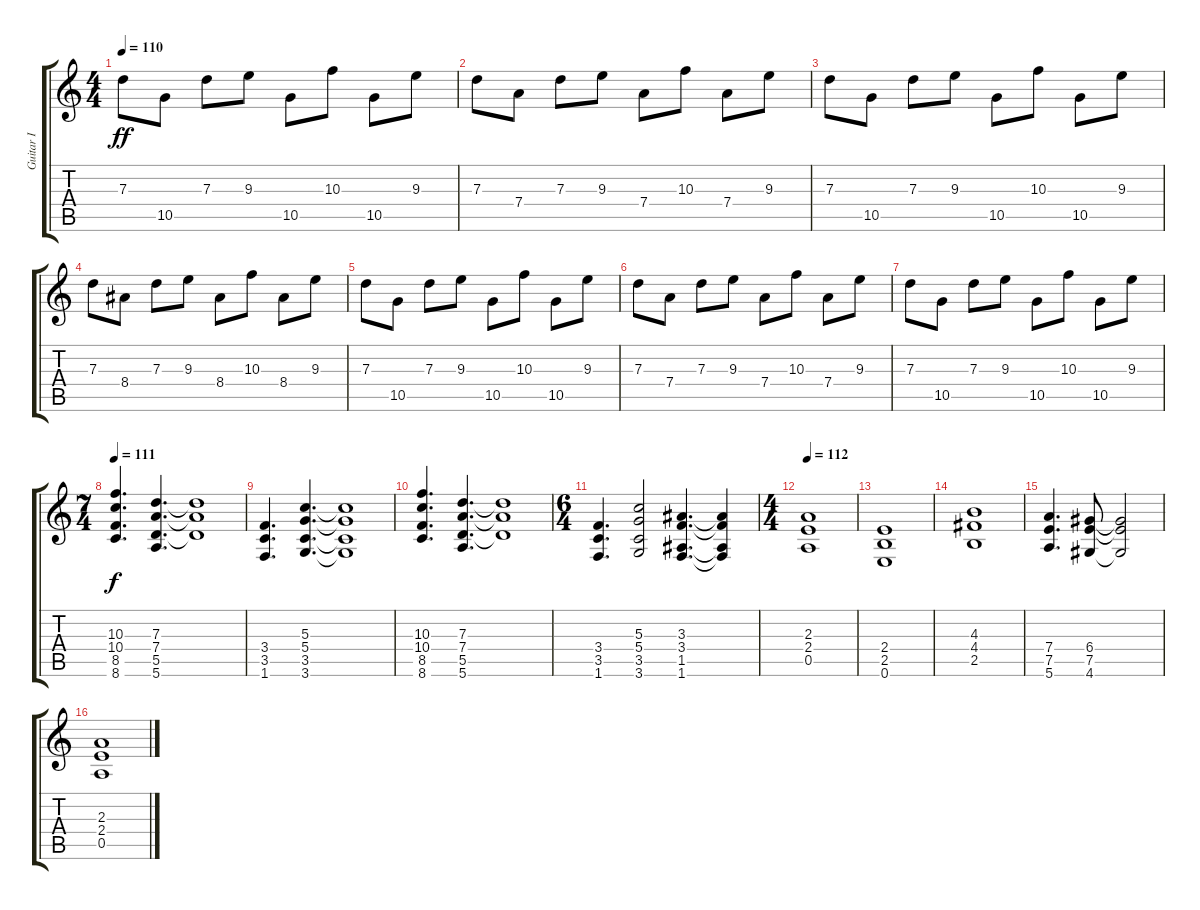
\track ("Guitar I" "Guitar I") {instrument distortionguitar}
\staff {score tabs}
\tuning (E4 B3 G3 D3 A2 E2) {hide}
\ts (4 4)
\tempo 110
\clef g2
\ks c
7.3.8{dy ff} 10.5.8 7.3.8 9.3.8 10.5.8 10.3.8 10.5.8 9.3.8 |
7.3.8 7.4.8 7.3.8 9.3.8 7.4.8 10.3.8 7.4.8 9.3.8 |
7.3.8 10.5.8 7.3.8 9.3.8 10.5.8 10.3.8 10.5.8 9.3.8 |
7.3.8 8.4.8 7.3.8 9.3.8 8.4.8 10.3.8 8.4.8 9.3.8 |
7.3.8 10.5.8 7.3.8 9.3.8 10.5.8 10.3.8 10.5.8 9.3.8 |
7.3.8 7.4.8 7.3.8 9.3.8 7.4.8 10.3.8 7.4.8 9.3.8 |
7.3.8 10.5.8 7.3.8 9.3.8 10.5.8 10.3.8 10.5.8 9.3.8 |
\ts (7 4)
\tempo 111
(10.3 10.4 8.5 8.6).4{d dy f volume 12 balance 8 instrument distortionguitar} (7.3 7.4 5.5 5.6).4{d} (7.3{t} 7.4{t} 5.5{t}).1 |
(3.4 3.5 1.6).4{d} (5.3 5.4 3.5 3.6).4{d} (5.3{t} 5.4{t} 3.5{t} 3.6{t}).1 |
(10.3 10.4 8.5 8.6).4{d} (7.3 7.4 5.5 5.6).4{d} (7.3{t} 7.4{t} 5.5{t}).1 |
\ts (6 4)
(3.4 3.5 1.6).4{d} (5.3 5.4 3.5 3.6).2 (3.3 3.4 1.5 1.6).4{d} (3.3{t} 3.4{t} 1.5{t} 1.6{t}).4 |
\ts (4 4)
\tempo 112
(2.3 2.4 0.5).1 |
(2.4 2.5 0.6).1 |
(4.3 4.4 2.5).1 |
(7.4 7.5 5.6).4{d} (6.4 7.5 4.6).8 (6.4{t} 7.5{t} 4.6{t}).2 |
(2.3 2.4 0.5).1
